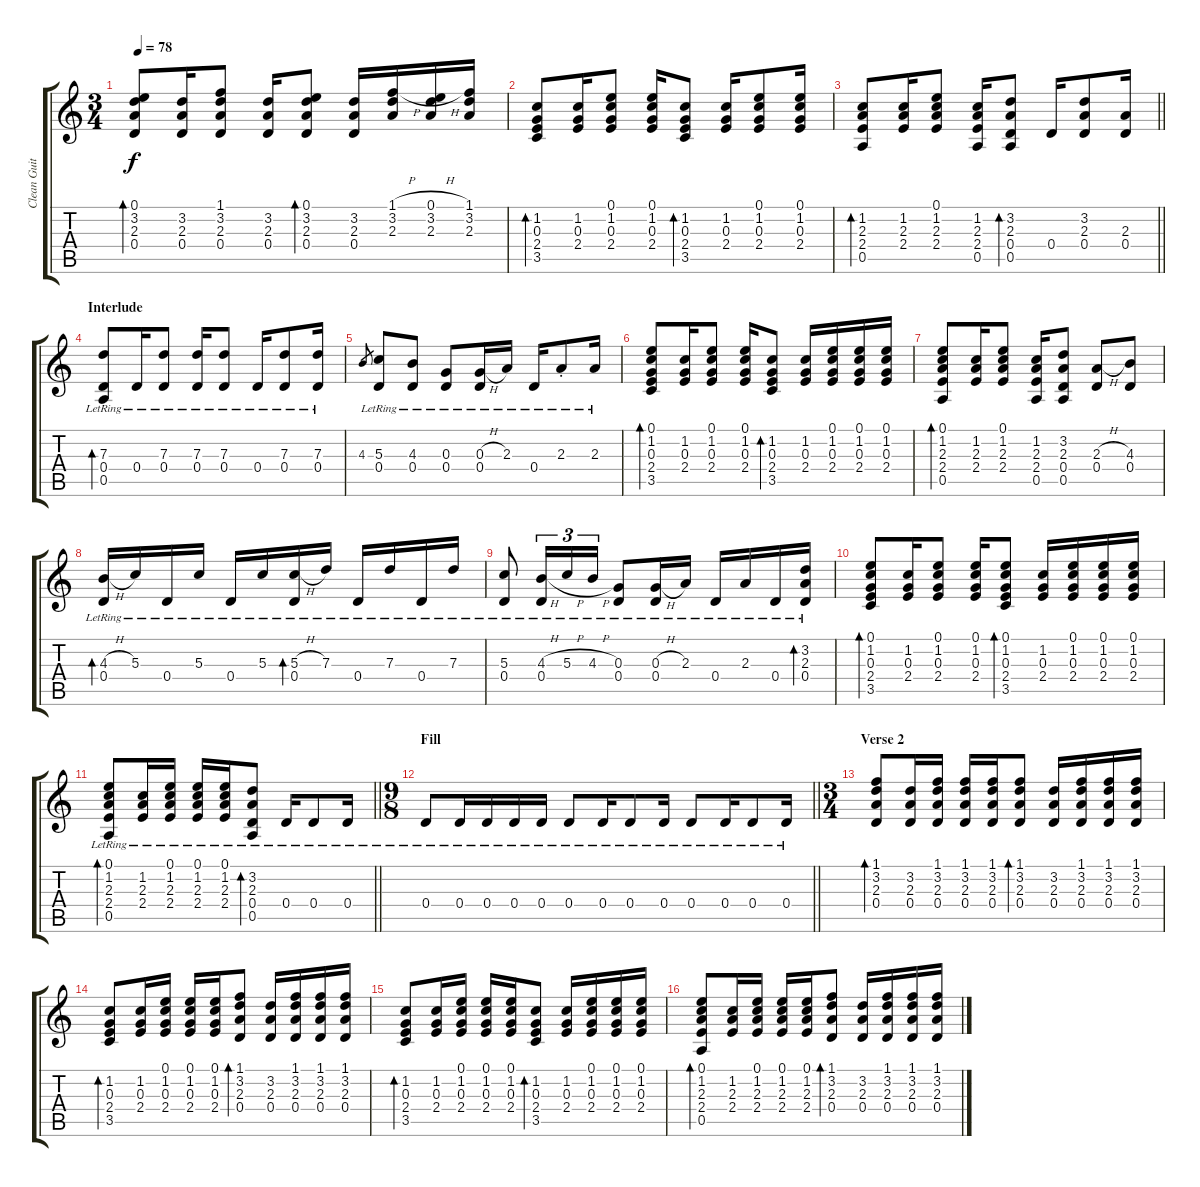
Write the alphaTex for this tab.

\track ("Clean Guitar I" "Clean Guit") {instrument acousticguitarsteel}
\staff {score tabs}
\tuning (E4 B3 G3 D3 A2 D2) {hide}
\ts (3 4)
\tempo 78
\clef g2
\ks c
(0.1 3.2 2.3 0.4).8{bd 60 dy f} (3.2 2.3 0.4).16 (1.1 3.2 2.3 0.4).8 (3.2 2.3 0.4).16 (0.1 3.2 2.3 0.4).8{bd 60} (3.2 2.3 0.4).16 (1.1{h} 3.2 2.3).16 (0.1{h} 3.2 2.3).16 (1.1 3.2 2.3).16 |
(1.2 0.3 2.4 3.5).8{bd 60} (1.2 0.3 2.4).16 (0.1 1.2 0.3 2.4).8 (0.1 1.2 0.3 2.4).16 (1.2 0.3 2.4 3.5).8{bd 60} (1.2 0.3 2.4).16 (0.1 1.2 0.3 2.4).8 (0.1 1.2 0.3 2.4).16 |
\barLineRight lightlight
(1.2 2.3 2.4 0.5).8{bd 60} (1.2 2.3 2.4).16 (0.1 1.2 2.3 2.4).8 (1.2 2.3 2.4 0.5).16 (3.2 2.3 0.4 0.5).8{bd 60} 0.4.16 (3.2 2.3 0.4).8 (2.3 0.4).16 |
\section ("" "Interlude")
(7.3{lr} 0.4{lr} 0.5{lr}).8{bd 60} 0.4{lr}.16 (7.3{lr} 0.4{lr}).8 (7.3{lr} 0.4{lr}).16 (7.3{lr} 0.4{lr}).8 0.4{lr}.16 (7.3{lr} 0.4{lr}).8 (7.3{lr} 0.4{lr}).16 |
4.3.8{gr} (5.3{lr} 0.4{lr}).8 (4.3{lr} 0.4{lr}).8 (0.3{lr} 0.4{lr}).8 (0.3{h lr} 0.4{lr}).16 2.3{lr}.16 0.4{lr}.16 2.3{st lr}.8 2.3{lr}.16 |
(0.1 1.2 0.3 2.4 3.5).8{bd 60} (1.2 0.3 2.4).16 (0.1 1.2 0.3 2.4).8 (0.1 1.2 0.3 2.4).16 (1.2 0.3 2.4 3.5).8{bd 60} (1.2 0.3 2.4).16 (0.1 1.2 0.3 2.4).16 (0.1 1.2 0.3 2.4).16 (0.1 1.2 0.3 2.4).16 |
(0.1 1.2 2.3 2.4 0.5).8{bd 60} (1.2 2.3 2.4).16 (0.1 1.2 2.3 2.4).8 (1.2 2.3 2.4 0.5).16 (3.2 2.3 0.4 0.5).8 (2.3{h} 0.4).8 (4.3 0.4).8 |
(4.3{h lr} 0.4{lr}).16{bd 120} 5.3{lr}.16 0.4{lr}.16 5.3{lr}.16 0.4{lr}.16 5.3{lr}.16 (5.3{h lr} 0.4{lr}).16{bd 120} 7.3{lr}.16 0.4{lr}.16 7.3{lr}.16 0.4{lr}.16 7.3{lr}.16 |
(5.3{lr} 0.4{lr}).8 (4.3{h lr} 0.4{lr}).16{tu (3 2)} 5.3{h lr}.16{tu (3 2)} 4.3{h lr}.16{tu (3 2)} (0.3{lr} 0.4{lr}).8 (0.3{h lr} 0.4{lr}).16 2.3{lr}.16 0.4{lr}.16 2.3{lr}.16 0.4{lr}.16 (3.2{lr} 2.3{lr} 0.4{lr}).16{bd 60} |
(0.1 1.2 0.3 2.4 3.5).8{bd 60} (1.2 0.3 2.4).16 (0.1 1.2 0.3 2.4).8 (0.1 1.2 0.3 2.4).16 (0.1 1.2 0.3 2.4 3.5).8{bd 60} (1.2 0.3 2.4).16 (0.1 1.2 0.3 2.4).16 (0.1 1.2 0.3 2.4).16 (0.1 1.2 0.3 2.4).16 |
\barLineRight lightlight
(0.1{lr} 1.2{lr} 2.3{lr} 2.4{lr} 0.5{lr}).8{bd 60} (1.2{lr} 2.3{lr} 2.4{lr}).16 (0.1{lr} 1.2{lr} 2.3{lr} 2.4{lr}).16 (0.1{lr} 1.2{lr} 2.3{lr} 2.4{lr}).16 (0.1{lr} 1.2{lr} 2.3{lr} 2.4{lr}).16 (3.2{lr} 2.3{lr} 0.4{lr} 0.5{lr}).8{bd 60} 0.4{lr}.16 0.4{lr}.8 0.4{lr}.16 |
\ts (9 8)
\section ("" "Fill")
\barLineRight lightlight
0.4{lr}.8 0.4{lr}.16 0.4{lr}.16 0.4{lr}.16 0.4{lr}.16 0.4{lr}.8 0.4{lr}.16 0.4{lr}.8 0.4{lr}.16 0.4{lr}.8 0.4{lr}.16 0.4{lr}.8 0.4{lr}.16 |
\ts (3 4)
\section ("" "Verse 2")
(1.1 3.2 2.3 0.4).8{bd 60} (3.2 2.3 0.4).16 (1.1 3.2 2.3 0.4).16 (1.1 3.2 2.3 0.4).16 (1.1 3.2 2.3 0.4).16 (1.1 3.2 2.3 0.4).8{bd 60} (3.2 2.3 0.4).16 (1.1 3.2 2.3 0.4).16 (1.1 3.2 2.3 0.4).16 (1.1 3.2 2.3 0.4).16 |
(1.2 0.3 2.4 3.5).8{bd 60} (1.2 0.3 2.4).16 (0.1 1.2 0.3 2.4).16 (0.1 1.2 0.3 2.4).16 (0.1 1.2 0.3 2.4).16 (1.1 3.2 2.3 0.4).8{bd 60} (3.2 2.3 0.4).16 (1.1 3.2 2.3 0.4).16 (1.1 3.2 2.3 0.4).16 (1.1 3.2 2.3 0.4).16 |
(1.2 0.3 2.4 3.5).8{bd 60} (1.2 0.3 2.4).16 (0.1 1.2 0.3 2.4).16 (0.1 1.2 0.3 2.4).16 (0.1 1.2 0.3 2.4).16 (1.2 0.3 2.4 3.5).8{bd 60} (1.2 0.3 2.4).16 (0.1 1.2 0.3 2.4).16 (0.1 1.2 0.3 2.4).16 (0.1 1.2 0.3 2.4).16 |
(0.1 1.2 2.3 2.4 0.5).8{bd 60} (1.2 2.3 2.4).16 (0.1 1.2 2.3 2.4).16 (0.1 1.2 2.3 2.4).16 (0.1 1.2 2.3 2.4).16 (1.1 3.2 2.3 0.4).8{bd 60} (3.2 2.3 0.4).16 (1.1 3.2 2.3 0.4).16 (1.1 3.2 2.3 0.4).16 (1.1 3.2 2.3 0.4).16
